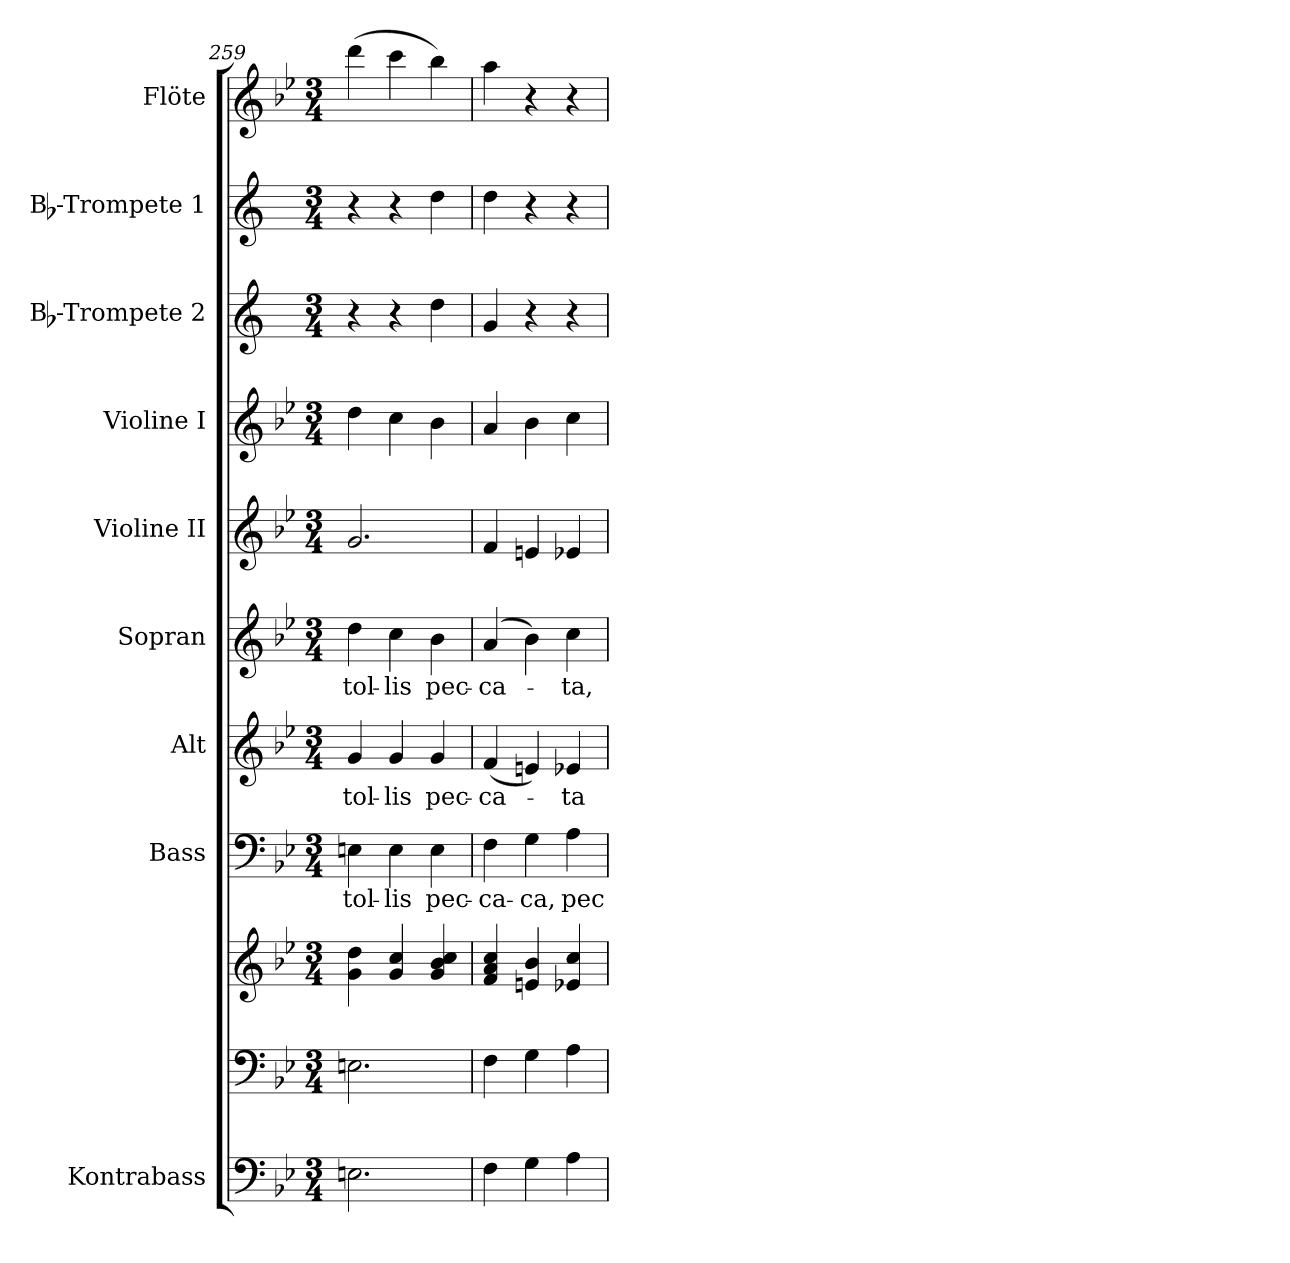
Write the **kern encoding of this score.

**kern	**kern	**kern	**kern	**text	**kern	**text	**kern	**text	**kern	**kern	**kern	**kern	**kern
*part10	*part9	*part9	*part8	*part8	*part7	*part7	*part6	*part6	*part5	*part4	*part3	*part2	*part1
*staff11	*staff10	*staff9	*staff8	*staff8	*staff7	*staff7	*staff6	*staff6	*staff5	*staff4	*staff3	*staff2	*staff1
*I"Kontrabass	*	*	*I"Bass	*	*I"Alt	*	*I"Sopran	*	*I"Violine II	*I"Violine I	*I"Bb-Trompete 2	*I"Bb-Trompete 1	*I"Flöte
*I'Kb.	*	*	*I'B.	*	*I'A.	*	*I'S.	*	*I'Vl. II	*I'Vl. I	*I'Bb Trp. 2	*I'Bb Trp. 1	*I'Fl.
*clefF4	*clefF4	*clefG2	*clefF4	*	*clefG2	*	*clefG2	*	*clefG2	*clefG2	*clefG2	*clefG2	*clefG2
*ITrd7c12	*	*	*	*	*	*	*	*	*	*	*ITrd1c2	*ITrd1c2	*
*k[b-e-]	*k[b-e-]	*k[b-e-]	*k[b-e-]	*	*k[b-e-]	*	*k[b-e-]	*	*k[b-e-]	*k[b-e-]	*k[b-e-]	*k[b-e-]	*k[b-e-]
*B-:	*B-:	*B-:	*B-:	*	*B-:	*	*B-:	*	*B-:	*B-:	*B-:	*B-:	*B-:
*M3/4	*M3/4	*M3/4	*M3/4	*	*M3/4	*	*M3/4	*	*M3/4	*M3/4	*M3/4	*M3/4	*M3/4
=259	=259	=259	=259	=259	=259	=259	=259	=259	=259	=259	=259	=259	=259
!	!	!	!	!LO:LY:b	!	!LO:LY:b	!	!LO:LY:b	!	!	!	!	!
2.EEn\	2.En\	4g\ 4dd\	4En\	tol-	4g/	tol-	4dd\	tol-	2.g/	4dd\	4r	4r	(>4ddd\
!	!	!	!	!LO:LY:b	!	!LO:LY:b	!	!LO:LY:b	!	!	!	!	!
.	.	4g/ 4cc/	4E\	-lis	4g/	-lis	4cc\	-lis	.	4cc\	4r	4r	4ccc\
!	!	!	!	!LO:LY:b	!	!LO:LY:b	!	!LO:LY:b	!	!	!	!	!
.	.	4g/ 4b-/ 4cc/	4E\	pec-	4g/	pec-	4b-\	pec-	.	4b-\	4cc\	4cc\	4bb-\)
!!LO:PB:g=z
=260	=260	=260	=260	=260	=260	=260	=260	=260	=260	=260	=260	=260	=260
!	!	!	!	!LO:LY:b	!	!LO:LY:b	!	!LO:LY:b	!	!	!	!	!
4FF\	4F\	4f/ 4a/ 4cc/	4F\	-ca-	(<4f/	-ca-	(4a/	-ca-	4f/	4a/	4f/	4cc\	4aa\
!	!	!	!	!LO:LY:b	!	!	!	!	!	!	!	!	!
4GG\	4G\	4en/ 4b-/	4G\	-ca,	4en/)	.	4b-\)	.	4en/	4b-\	4r	4r	4r
!	!	!	!	!LO:LY:b	!	!LO:LY:b	!	!LO:LY:b	!	!	!	!	!
4AA\	4A\	4e-X/ 4cc/	4A\	pec-	4e-X/	-ta	4cc\	-ta,	4e-X/	4cc\	4r	4r	4r
=	=	=	=	=	=	=	=	=	=	=	=	=	=
*-	*-	*-	*-	*-	*-	*-	*-	*-	*-	*-	*-	*-	*-
